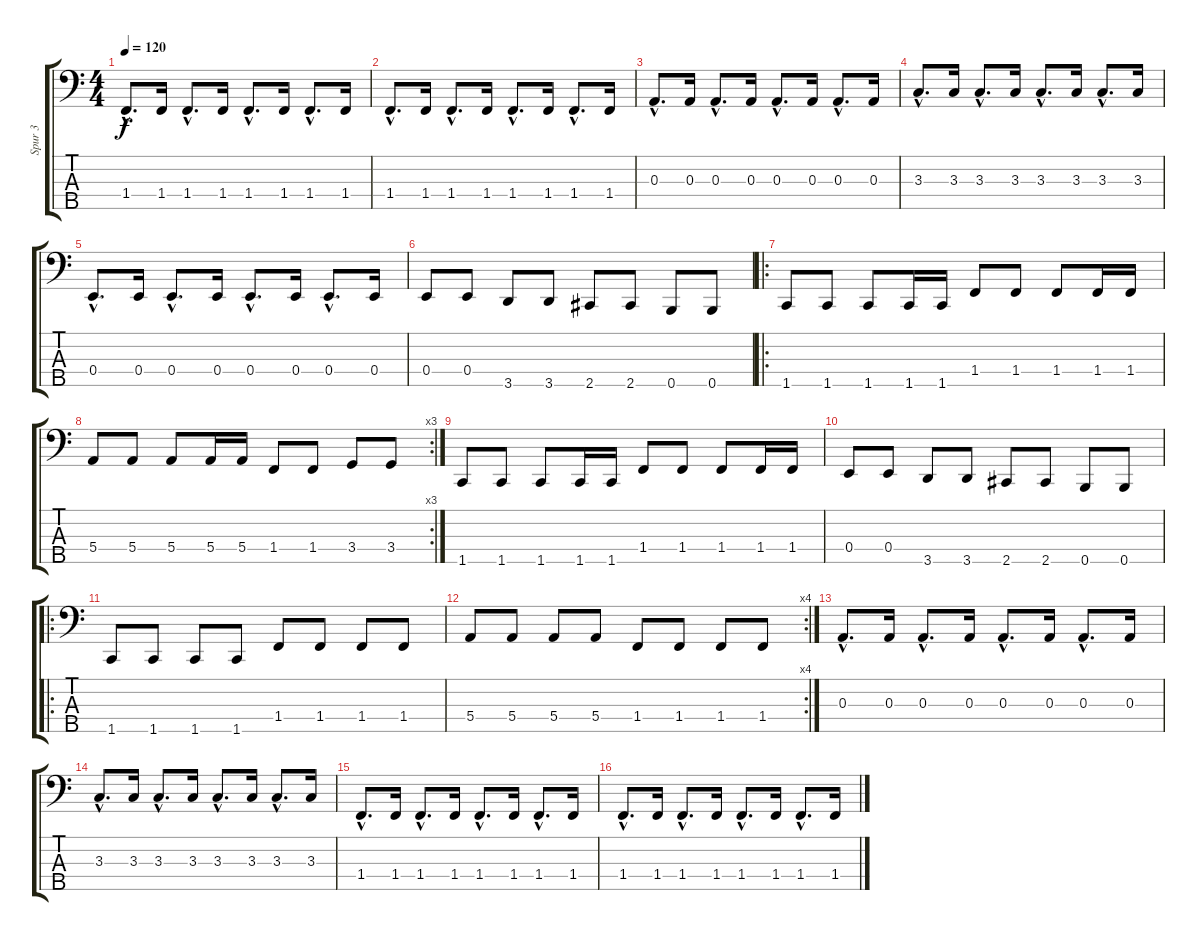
\track ("Spur 3" "Spur 3") {instrument acousticbass}
\staff {score tabs}
\tuning (G2 D2 A1 E1 B0) {hide}
\ts (4 4)
\tempo 120
\clef f4
\ks c
1.4{hac}.8{d dy f} 1.4.16 1.4{hac}.8{d} 1.4.16 1.4{hac}.8{d} 1.4.16 1.4{hac}.8{d} 1.4.16 |
1.4{hac}.8{d} 1.4.16 1.4{hac}.8{d} 1.4.16 1.4{hac}.8{d} 1.4.16 1.4{hac}.8{d} 1.4.16 |
0.3{hac}.8{d} 0.3.16 0.3{hac}.8{d} 0.3.16 0.3{hac}.8{d} 0.3.16 0.3{hac}.8{d} 0.3.16 |
3.3{hac}.8{d} 3.3.16 3.3{hac}.8{d} 3.3.16 3.3{hac}.8{d} 3.3.16 3.3{hac}.8{d} 3.3.16 |
0.4{hac}.8{d} 0.4.16 0.4{hac}.8{d} 0.4.16 0.4{hac}.8{d} 0.4.16 0.4{hac}.8{d} 0.4.16 |
0.4.8 0.4.8 3.5.8 3.5.8 2.5.8 2.5.8 0.5.8 0.5.8 |
\ro
1.5.8 1.5.8 1.5.8 1.5.16 1.5.16 1.4.8 1.4.8 1.4.8 1.4.16 1.4.16 |
\rc 3
5.4.8 5.4.8 5.4.8 5.4.16 5.4.16 1.4.8 1.4.8 3.4.8 3.4.8 |
1.5.8 1.5.8 1.5.8 1.5.16 1.5.16 1.4.8 1.4.8 1.4.8 1.4.16 1.4.16 |
0.4.8 0.4.8 3.5.8 3.5.8 2.5.8 2.5.8 0.5.8 0.5.8 |
\ro
1.5.8 1.5.8 1.5.8 1.5.8 1.4.8 1.4.8 1.4.8 1.4.8 |
\rc 4
5.4.8 5.4.8 5.4.8 5.4.8 1.4.8 1.4.8 1.4.8 1.4.8 |
0.3{hac}.8{d} 0.3.16 0.3{hac}.8{d} 0.3.16 0.3{hac}.8{d} 0.3.16 0.3{hac}.8{d} 0.3.16 |
3.3{hac}.8{d} 3.3.16 3.3{hac}.8{d} 3.3.16 3.3{hac}.8{d} 3.3.16 3.3{hac}.8{d} 3.3.16 |
1.4{hac}.8{d} 1.4.16 1.4{hac}.8{d} 1.4.16 1.4{hac}.8{d} 1.4.16 1.4{hac}.8{d} 1.4.16 |
1.4{hac}.8{d} 1.4.16 1.4{hac}.8{d} 1.4.16 1.4{hac}.8{d} 1.4.16 1.4{hac}.8{d} 1.4.16
